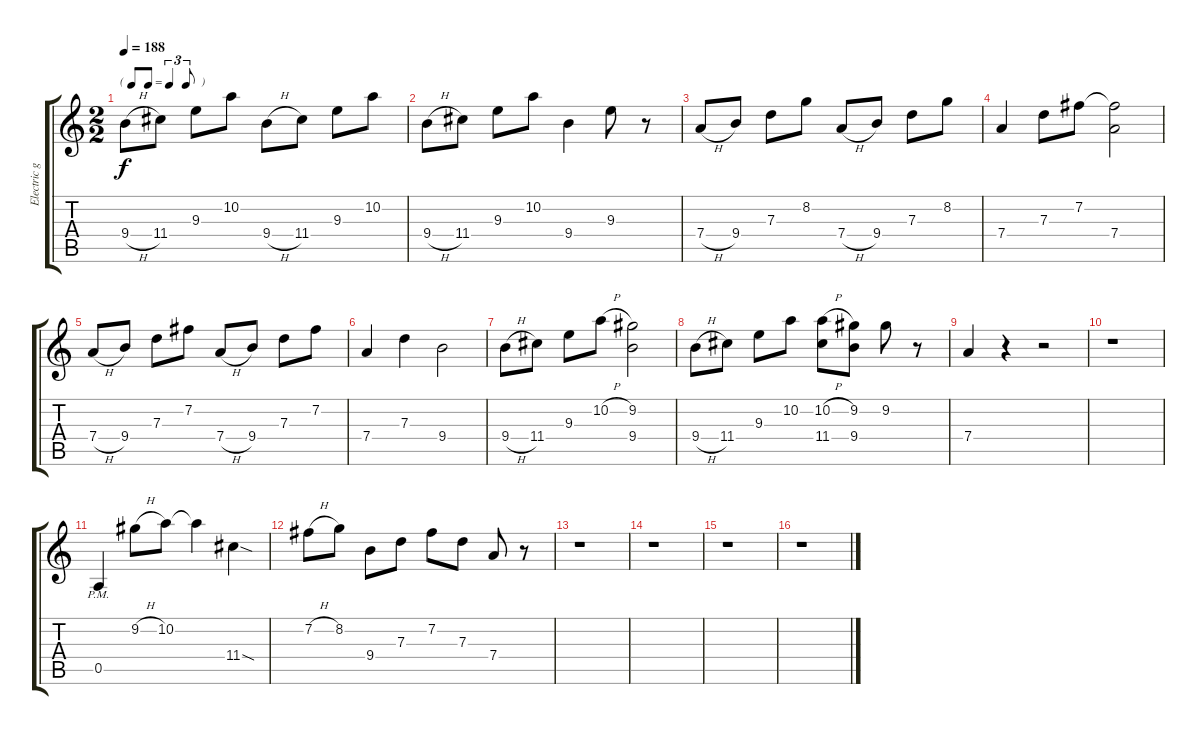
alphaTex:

\track ("Electric guitar" "Electric g") {instrument electricguitarclean}
\staff {score tabs}
\tuning (E4 B3 G3 D3 A2 E2) {hide}
\ts (2 2)
\tf triplet8th
\tempo 188
\clef g2
\ks c
9.4{h}.8{dy f} 11.4.8 9.3.8 10.2.8 9.4{h}.8 11.4.8 9.3.8 10.2.8 |
9.4{h}.8 11.4.8 9.3.8 10.2.8 9.4.4 9.3.8 r.8 |
7.4{h}.8 9.4.8 7.3.8 8.2.8 7.4{h}.8 9.4.8 7.3.8 8.2.8 |
7.4.4 7.3.8 7.2.8 (7.2{t} 7.4).2 |
7.4{h}.8 9.4.8 7.3.8 7.2.8 7.4{h}.8 9.4.8 7.3.8 7.2.8 |
7.4.4 7.3.4 9.4.2 |
9.4{h}.8 11.4.8 9.3.8 10.2{h}.8 (9.2 9.4).2 |
9.4{h}.8 11.4.8 9.3.8 10.2.8 (10.2{h} 11.4).8 (9.2 9.4).8 9.2.8 r.8 |
7.4.4 r.4 r.2 |
r.1 |
0.5{pm}.4 9.2{h}.8 10.2.8 10.2{t}.4 11.4{sod}.4 |
7.2{h}.8 8.2.8 9.4.8 7.3.8 7.2.8 7.3.8 7.4.8 r.8 |
r.1 |
r.1 |
r.1 |
r.1
